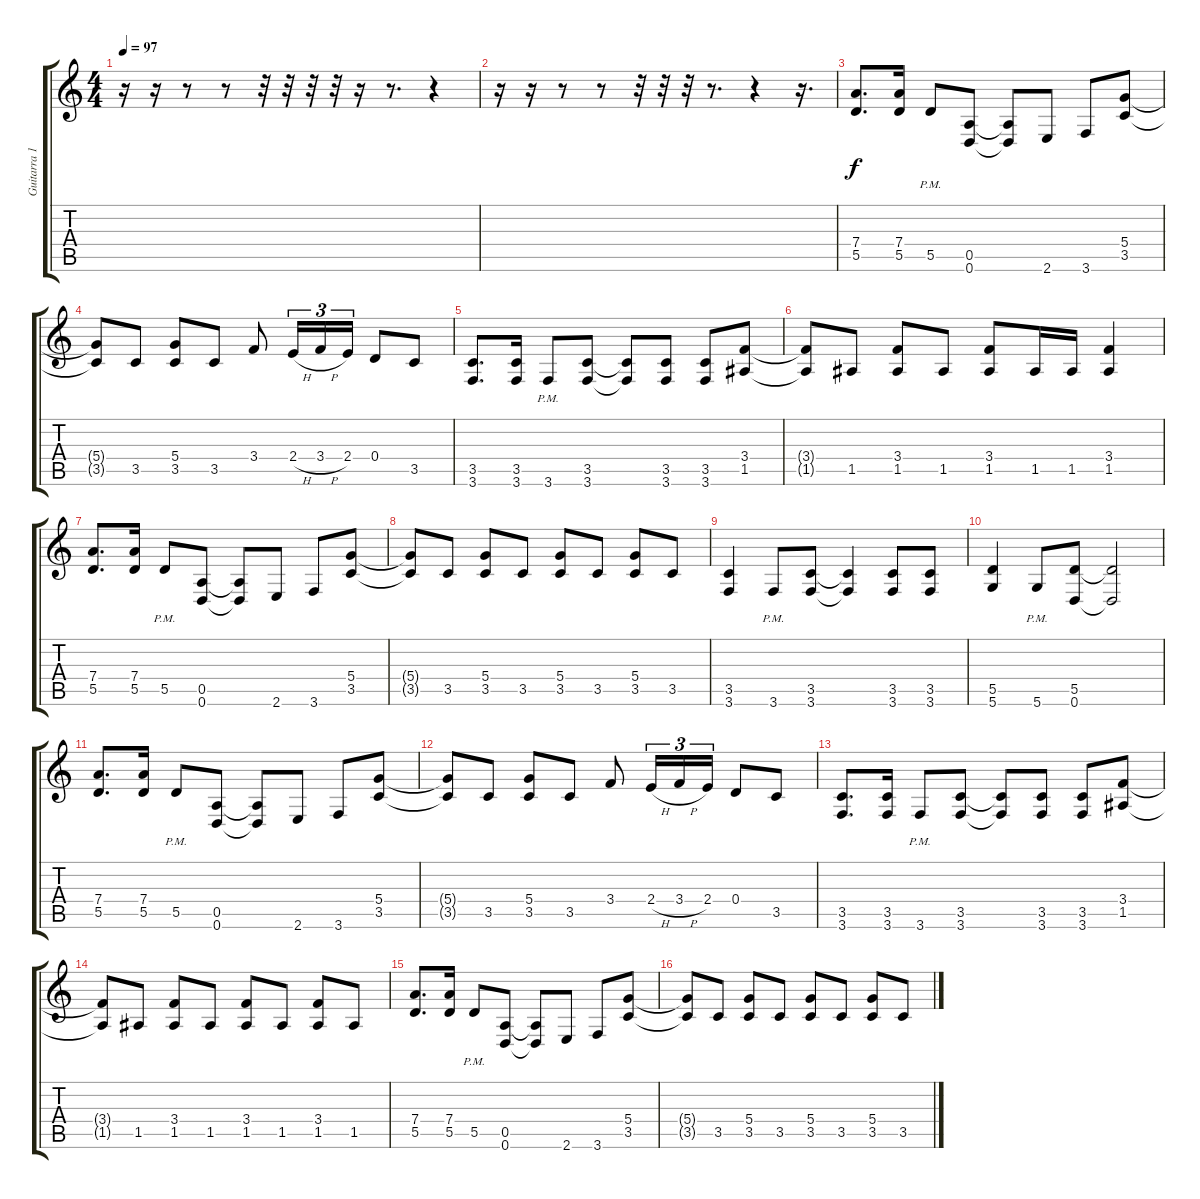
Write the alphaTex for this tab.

\track ("Guitarra 1" "Guitarra 1") {instrument distortionguitar}
\staff {score tabs}
\tuning (E4 B3 G3 D3 A2 D2) {hide}
\ts (4 4)
\tempo 97
\clef g2
\ks c
r.16{dy f} r.16 r.8 r.8 r.32 r.32 r.32 r.32 r.16 r.8{d} r.4 |
r.16 r.16 r.8 r.8 r.32 r.32 r.32 r.8{d} r.4 r.16{d} |
(7.4 5.5).8{d} (7.4 5.5).16 5.5{pm}.8 (0.5 0.6).8 (0.5{t} 0.6{t}).8 2.6.8 3.6.8 (5.4 3.5).8 |
(5.4{t} 3.5{t}).8 3.5.8 (5.4 3.5).8 3.5.8 3.4.8 2.4{h}.16{tu (3 2)} 3.4{h}.16{tu (3 2)} 2.4.16{tu (3 2)} 0.4.8 3.5.8 |
(3.5 3.6).8{d} (3.5 3.6).16 3.6{pm}.8 (3.5 3.6).8 (3.5{t} 3.6{t}).8 (3.5 3.6).8 (3.5 3.6).8 (3.4 1.5).8 |
(3.4{t} 1.5{t}).8 1.5.8 (3.4 1.5).8 1.5.8 (3.4 1.5).8 1.5.16 1.5.16 (3.4 1.5).4 |
(7.4 5.5).8{d} (7.4 5.5).16 5.5{pm}.8 (0.5 0.6).8 (0.5{t} 0.6{t}).8 2.6.8 3.6.8 (5.4 3.5).8 |
(5.4{t} 3.5{t}).8 3.5.8 (5.4 3.5).8 3.5.8 (5.4 3.5).8 3.5.8 (5.4 3.5).8 3.5.8 |
(3.5 3.6).4 3.6{pm}.8 (3.5 3.6).8 (3.5{t} 3.6{t}).4 (3.5 3.6).8 (3.5 3.6).8 |
(5.5 5.6).4 5.6{pm}.8 (5.5 0.6).8 (5.5{t} 0.6{t}).2 |
(7.4 5.5).8{d} (7.4 5.5).16 5.5{pm}.8 (0.5 0.6).8 (0.5{t} 0.6{t}).8 2.6.8 3.6.8 (5.4 3.5).8 |
(5.4{t} 3.5{t}).8 3.5.8 (5.4 3.5).8 3.5.8 3.4.8 2.4{h}.16{tu (3 2)} 3.4{h}.16{tu (3 2)} 2.4.16{tu (3 2)} 0.4.8 3.5.8 |
(3.5 3.6).8{d} (3.5 3.6).16 3.6{pm}.8 (3.5 3.6).8 (3.5{t} 3.6{t}).8 (3.5 3.6).8 (3.5 3.6).8 (3.4 1.5).8 |
(3.4{t} 1.5{t}).8 1.5.8 (3.4 1.5).8 1.5.8 (3.4 1.5).8 1.5.8 (3.4 1.5).8 1.5.8 |
(7.4 5.5).8{d} (7.4 5.5).16 5.5{pm}.8 (0.5 0.6).8 (0.5{t} 0.6{t}).8 2.6.8 3.6.8 (5.4 3.5).8 |
(5.4{t} 3.5{t}).8 3.5.8 (5.4 3.5).8 3.5.8 (5.4 3.5).8 3.5.8 (5.4 3.5).8 3.5.8
